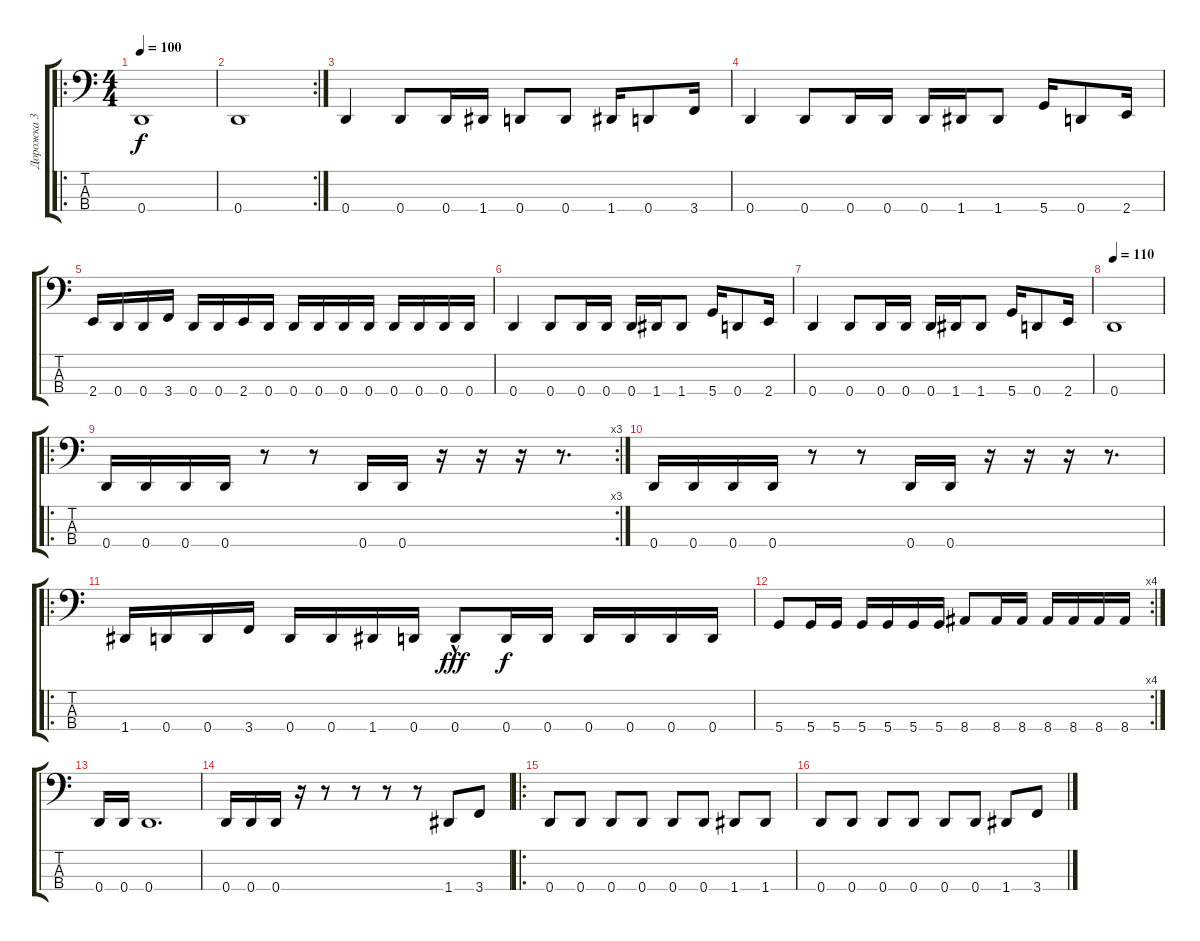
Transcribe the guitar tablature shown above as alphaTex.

\track ("Дорожка 3" "Дорожка 3") {instrument acousticguitarsteel}
\staff {score tabs}
\tuning (G3 D3 A2 D1) {hide}
\ro
\ts (4 4)
\tempo 100
\tempo 50
\tempo 100
\clef f4
\ks c
0.4.1{dy f instrument acousticguitarsteel} |
\rc 2
0.4.1 |
0.4.4 0.4.8 0.4.16 1.4.16 0.4.8 0.4.8 1.4.16 0.4.8 3.4.16 |
0.4.4 0.4.8 0.4.16 0.4.16 0.4.16 1.4.16 1.4.8 5.4.16 0.4.8 2.4.16 |
2.4.16 0.4.16 0.4.16 3.4.16 0.4.16 0.4.16 2.4.16 0.4.16 0.4.16 0.4.16 0.4.16 0.4.16 0.4.16 0.4.16 0.4.16 0.4.16 |
0.4.4 0.4.8 0.4.16 0.4.16 0.4.16 1.4.16 1.4.8 5.4.16 0.4.8 2.4.16 |
0.4.4 0.4.8 0.4.16 0.4.16 0.4.16 1.4.16 1.4.8 5.4.16 0.4.8 2.4.16 |
\tempo 110
0.4.1 |
\ro
\rc 3
0.4.16 0.4.16 0.4.16 0.4.16 r.8 r.8 0.4.16 0.4.16 r.16 r.16 r.16 r.8{d} |
0.4.16 0.4.16 0.4.16 0.4.16 r.8 r.8 0.4.16 0.4.16 r.16 r.16 r.16 r.8{d} |
\ro
1.4.16 0.4.16 0.4.16 3.4.16 0.4.16 0.4.16 1.4.16 0.4.16 0.4{hac}.8{dy fff} 0.4.16{dy f} 0.4.16 0.4.16 0.4.16 0.4.16 0.4.16 |
\rc 4
5.4.8 5.4.16 5.4.16 5.4.16 5.4.16 5.4.16 5.4.16 8.4.8 8.4.16 8.4.16 8.4.16 8.4.16 8.4.16 8.4.16 |
0.4.16 0.4.16 0.4.1{d} |
0.4.16 0.4.16 0.4.16 r.16 r.8 r.8 r.8 r.8 1.4.8 3.4.8 |
\ro
0.4.8 0.4.8 0.4.8 0.4.8 0.4.8 0.4.8 1.4.8 1.4.8 |
0.4.8 0.4.8 0.4.8 0.4.8 0.4.8 0.4.8 1.4.8 3.4.8
